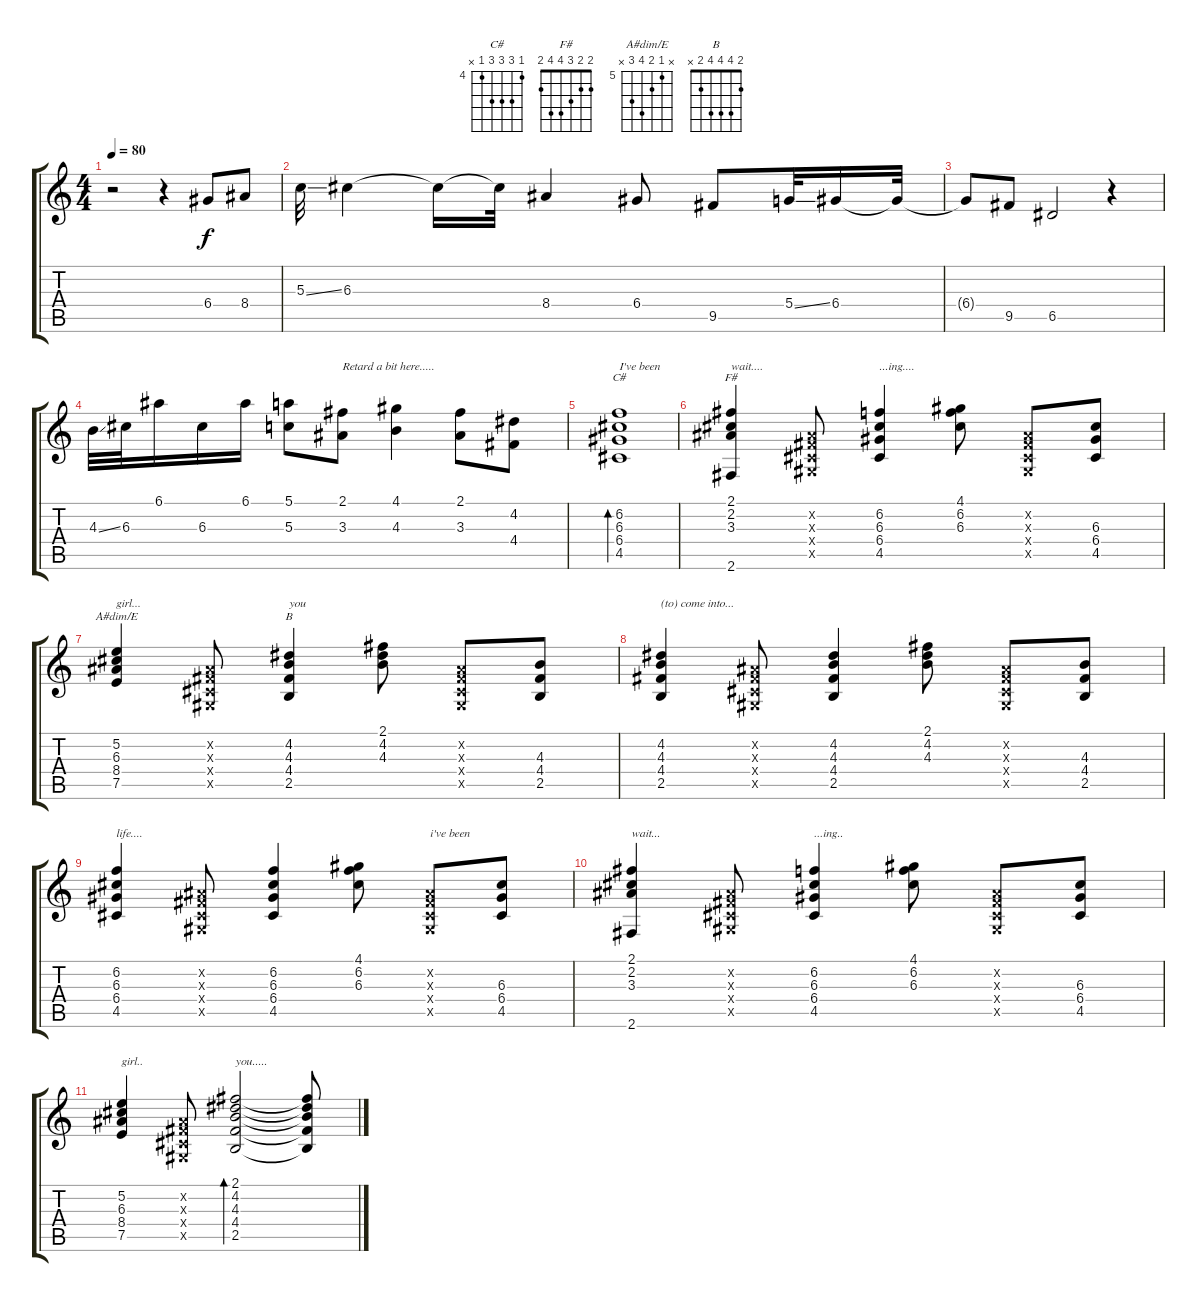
\track "" {instrument acousticguitarsteel}
\staff {score tabs}
\tuning (E4 B3 G3 D3 A2 E2) {hide}
\chord ("C#" 4 6 6 6 4 x) {firstfret 4}
\chord ("F#" 2 2 3 4 4 2)
\chord ("A#dim/E" x 5 6 8 7 x) {firstfret 5}
\chord ("B" 2 4 4 4 2 x)
\ts (4 4)
\tempo 80
\clef g2
\ks c
r.2{dy f instrument acousticguitarsteel} r.4 6.4.8 8.4.8 |
5.3{ss}.32 6.3.4 6.3{t}.16 6.3{t}.32 8.4.4 6.4.8 9.5.8 5.4{ss}.32 6.4.16 6.4{t}.32 |
6.4{t}.8 9.5.8 6.5.2 r.4 |
4.3{ss}.32 6.3.32 6.1.16 6.3.16 6.1.16 (5.1 5.3).8 (2.1 3.3).8{txt "Retard a bit here....."} (4.1 4.3).4 (2.1 3.3).8 (4.2 4.4).8 |
(6.2 6.3 6.4 4.5).1{bd 480 ch "C#" txt "I've been"} |
(2.1 2.2 3.3 2.6).4{ch "F#" txt "wait...."} (-1.2{x} -1.3{x} -1.4{x} -1.5{x}).8 (6.2 6.3 6.4 4.5).4{txt "...ing...."} (4.1 6.2 6.3).8 (-1.2{x} -1.3{x} -1.4{x} -1.5{x}).8 (6.3 6.4 4.5).8 |
(5.2 6.3 8.4 7.5).4{ch "A#dim/E" txt "girl..."} (-1.2{x} -1.3{x} -1.4{x} -1.5{x}).8 (4.2 4.3 4.4 2.5).4{ch "B" txt "you"} (2.1 4.2 4.3).8 (-1.2{x} -1.3{x} -1.4{x} -1.5{x}).8 (4.3 4.4 2.5).8 |
(4.2 4.3 4.4 2.5).4{txt "(to) come into..."} (-1.2{x} -1.3{x} -1.4{x} -1.5{x}).8 (4.2 4.3 4.4 2.5).4 (2.1 4.2 4.3).8 (-1.2{x} -1.3{x} -1.4{x} -1.5{x}).8 (4.3 4.4 2.5).8 |
(6.2 6.3 6.4 4.5).4{txt "life...."} (-1.2{x} -1.3{x} -1.4{x} -1.5{x}).8 (6.2 6.3 6.4 4.5).4 (4.1 6.2 6.3).8 (-1.2{x} -1.3{x} -1.4{x} -1.5{x}).8{txt "i've been"} (6.3 6.4 4.5).8 |
(2.1 2.2 3.3 2.6).4{txt "wait..."} (-1.2{x} -1.3{x} -1.4{x} -1.5{x}).8 (6.2 6.3 6.4 4.5).4{txt "...ing.."} (4.1 6.2 6.3).8 (-1.2{x} -1.3{x} -1.4{x} -1.5{x}).8 (6.3 6.4 4.5).8 |
(5.2 6.3 8.4 7.5).4{txt "girl.."} (-1.2{x} -1.3{x} -1.4{x} -1.5{x}).8 (2.1 4.2 4.3 4.4 2.5).2{bd 240 txt "you....."} (2.1{t} 4.2{t} 4.3{t} 4.4{t} 2.5{t}).8
